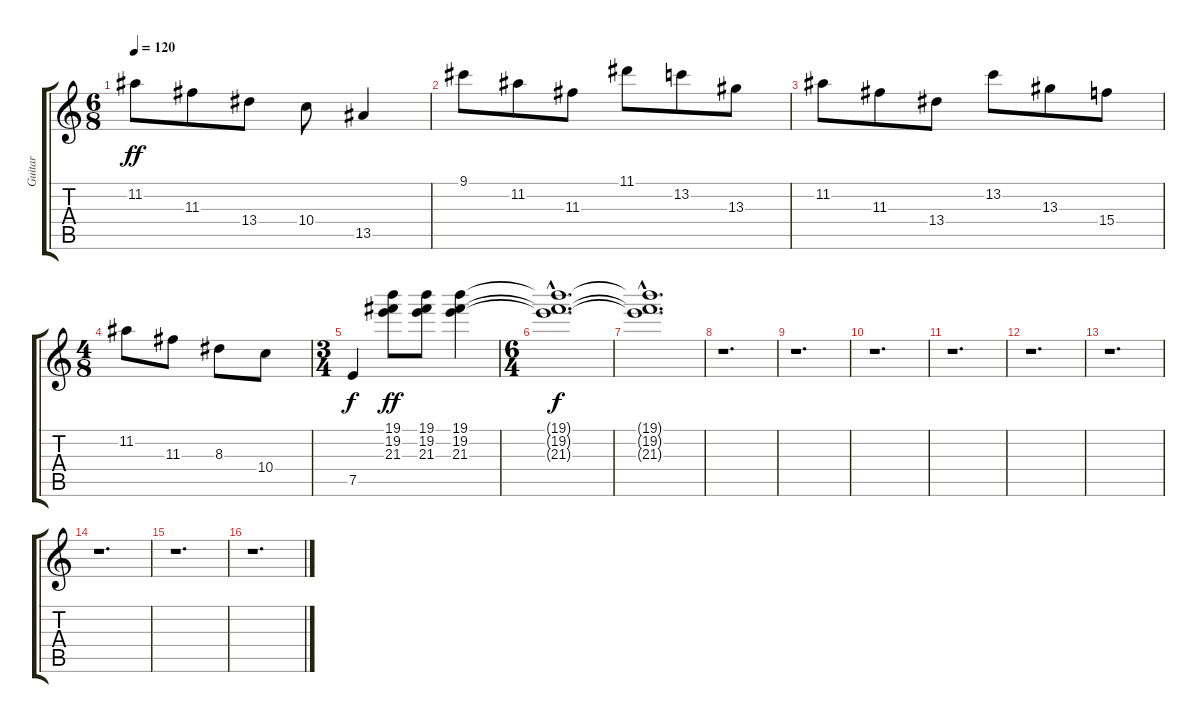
\track ("Guitar" "Guitar") {instrument distortionguitar}
\staff {score tabs}
\tuning (E4 B3 G3 D3 A2 E2) {hide}
\ts (6 8)
\tempo 120
\clef g2
\ks c
11.2.8{dy ff} 11.3.8 13.4.8 10.4.8 13.5.4 |
9.1.8 11.2.8 11.3.8 11.1.8 13.2.8 13.3.8 |
11.2.8 11.3.8 13.4.8 13.2.8 13.3.8 15.4.8 |
\ts (4 8)
11.2.8 11.3.8 8.3.8 10.4.8 |
\ts (3 4)
7.5.4{dy f} (19.1 19.2 21.3).8{dy ff volume 8} (19.1 19.2 21.3).8 (19.1 19.2 21.3).4 |
\ts (6 4)
(19.1{hac t} 19.2{hac t} 21.3{hac t}).1{d dy f} |
(19.1{hac t} 19.2{hac t} 21.3{hac t}).1{d} |
r.1{d} |
r.1{d} |
r.1{d} |
r.1{d} |
r.1{d} |
r.1{d} |
r.1{d} |
r.1{d} |
r.1{d}
